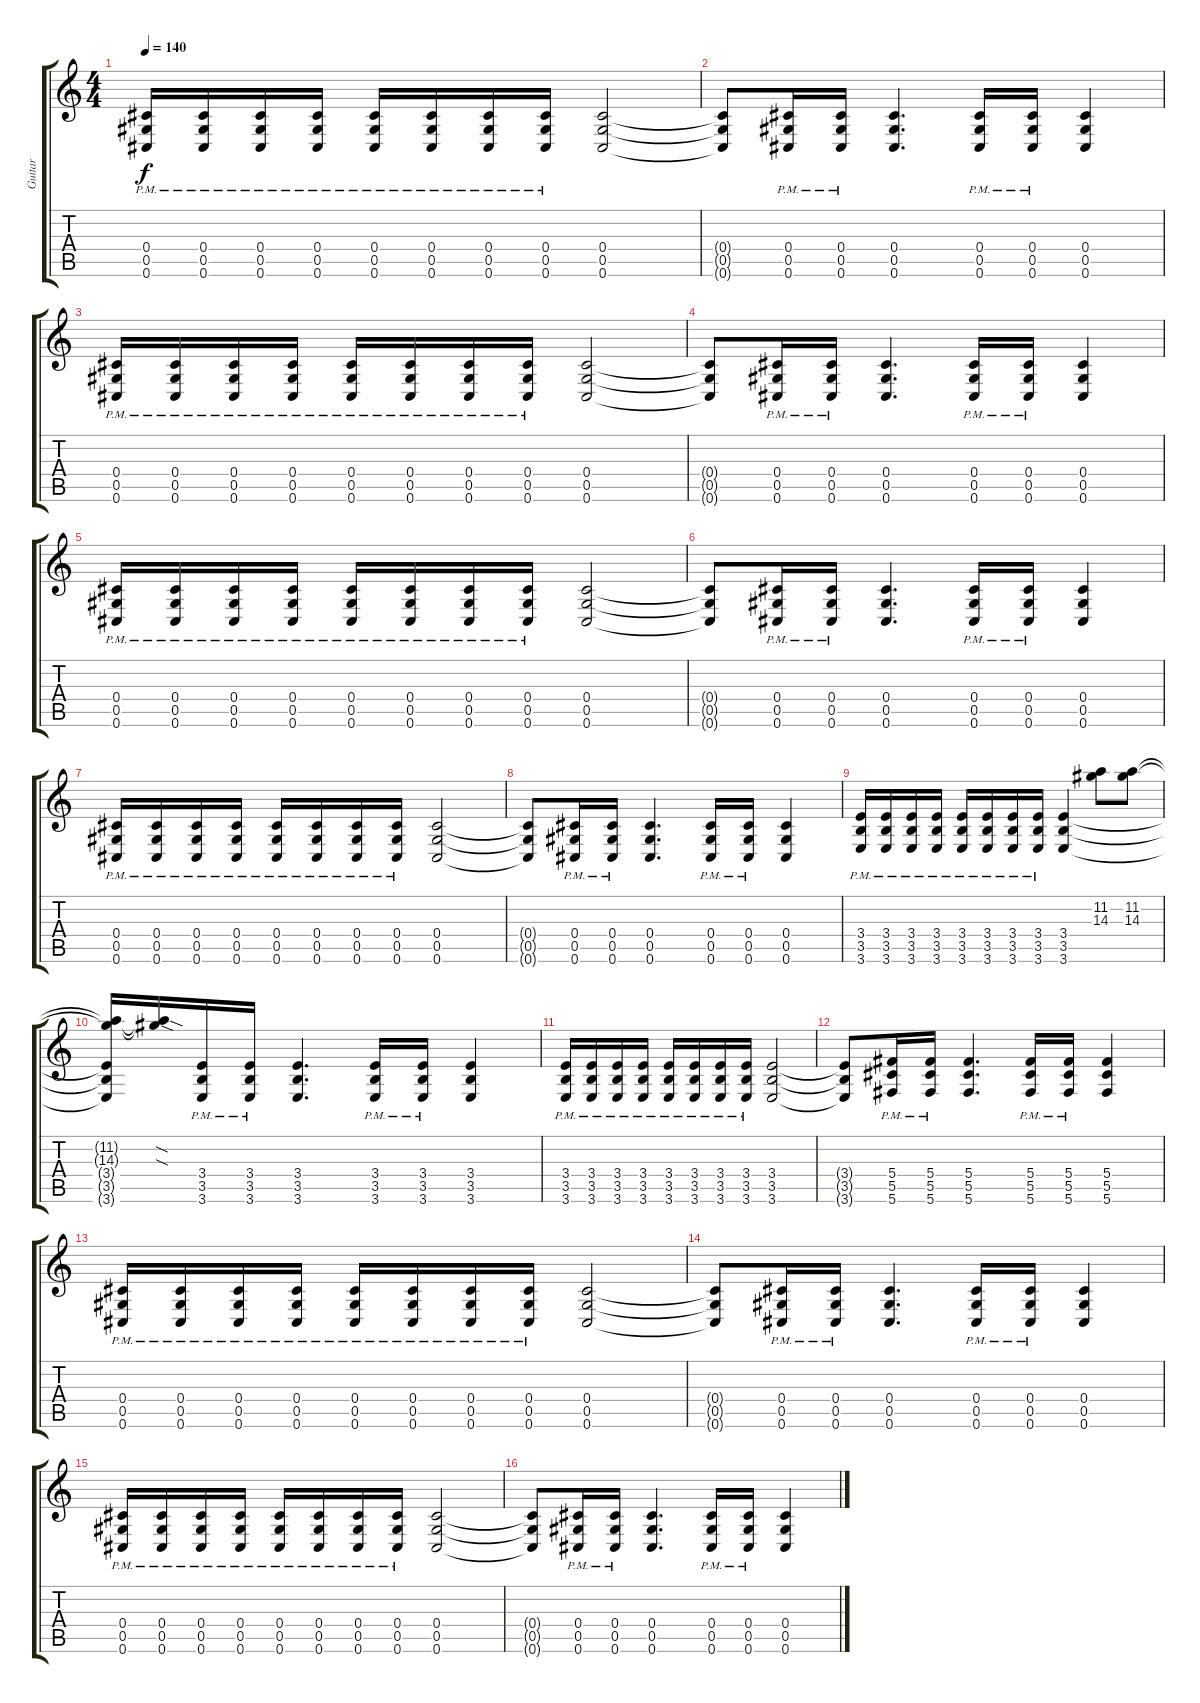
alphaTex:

\track ("Guitar" "Guitar") {instrument distortionguitar}
\staff {score tabs}
\tuning (Eb4 Bb3 Gb3 Db3 Ab2 Db2) {hide}
\ts (4 4)
\tempo 140
\clef g2
\ks c
(0.4{pm} 0.5{pm} 0.6{pm}).16{dy f} (0.4{pm} 0.5{pm} 0.6{pm}).16 (0.4{pm} 0.5{pm} 0.6{pm}).16 (0.4{pm} 0.5{pm} 0.6{pm}).16 (0.4{pm} 0.5{pm} 0.6{pm}).16 (0.4{pm} 0.5{pm} 0.6{pm}).16 (0.4{pm} 0.5{pm} 0.6{pm}).16 (0.4{pm} 0.5{pm} 0.6{pm}).16 (0.4 0.5 0.6).2 |
(0.4{t} 0.5{t} 0.6{t}).8 (0.4{pm} 0.5{pm} 0.6{pm}).16 (0.4{pm} 0.5{pm} 0.6{pm}).16 (0.4 0.5 0.6).4{d} (0.4{pm} 0.5{pm} 0.6{pm}).16 (0.4{pm} 0.5{pm} 0.6{pm}).16 (0.4 0.5 0.6).4 |
(0.4{pm} 0.5{pm} 0.6{pm}).16 (0.4{pm} 0.5{pm} 0.6{pm}).16 (0.4{pm} 0.5{pm} 0.6{pm}).16 (0.4{pm} 0.5{pm} 0.6{pm}).16 (0.4{pm} 0.5{pm} 0.6{pm}).16 (0.4{pm} 0.5{pm} 0.6{pm}).16 (0.4{pm} 0.5{pm} 0.6{pm}).16 (0.4{pm} 0.5{pm} 0.6{pm}).16 (0.4 0.5 0.6).2 |
(0.4{t} 0.5{t} 0.6{t}).8 (0.4{pm} 0.5{pm} 0.6{pm}).16 (0.4{pm} 0.5{pm} 0.6{pm}).16 (0.4 0.5 0.6).4{d} (0.4{pm} 0.5{pm} 0.6{pm}).16 (0.4{pm} 0.5{pm} 0.6{pm}).16 (0.4 0.5 0.6).4 |
(0.4{pm} 0.5{pm} 0.6{pm}).16 (0.4{pm} 0.5{pm} 0.6{pm}).16 (0.4{pm} 0.5{pm} 0.6{pm}).16 (0.4{pm} 0.5{pm} 0.6{pm}).16 (0.4{pm} 0.5{pm} 0.6{pm}).16 (0.4{pm} 0.5{pm} 0.6{pm}).16 (0.4{pm} 0.5{pm} 0.6{pm}).16 (0.4{pm} 0.5{pm} 0.6{pm}).16 (0.4 0.5 0.6).2 |
(0.4{t} 0.5{t} 0.6{t}).8 (0.4{pm} 0.5{pm} 0.6{pm}).16 (0.4{pm} 0.5{pm} 0.6{pm}).16 (0.4 0.5 0.6).4{d} (0.4{pm} 0.5{pm} 0.6{pm}).16 (0.4{pm} 0.5{pm} 0.6{pm}).16 (0.4 0.5 0.6).4 |
(0.4{pm} 0.5{pm} 0.6{pm}).16 (0.4{pm} 0.5{pm} 0.6{pm}).16 (0.4{pm} 0.5{pm} 0.6{pm}).16 (0.4{pm} 0.5{pm} 0.6{pm}).16 (0.4{pm} 0.5{pm} 0.6{pm}).16 (0.4{pm} 0.5{pm} 0.6{pm}).16 (0.4{pm} 0.5{pm} 0.6{pm}).16 (0.4{pm} 0.5{pm} 0.6{pm}).16 (0.4 0.5 0.6).2 |
(0.4{t} 0.5{t} 0.6{t}).8 (0.4{pm} 0.5{pm} 0.6{pm}).16 (0.4{pm} 0.5{pm} 0.6{pm}).16 (0.4 0.5 0.6).4{d} (0.4{pm} 0.5{pm} 0.6{pm}).16 (0.4{pm} 0.5{pm} 0.6{pm}).16 (0.4 0.5 0.6).4 |
(3.4{pm} 3.5 3.6{pm}).16 (3.4{pm} 3.5{pm} 3.6{pm}).16 (3.4{pm} 3.5{pm} 3.6{pm}).16 (3.4{pm} 3.5{pm} 3.6{pm}).16 (3.4{pm} 3.5{pm} 3.6{pm}).16 (3.4{pm} 3.5{pm} 3.6{pm}).16 (3.4{pm} 3.5{pm} 3.6{pm}).16 (3.4{pm} 3.5{pm} 3.6{pm}).16 (3.4 3.5 3.6).4 (11.2 14.3).8 (11.2 14.3).8 |
(11.2{t} 14.3{t} 3.4{t} 3.5{t} 3.6{t}).16 (11.2{sod t} 14.3{sod t}).16 (3.4{pm} 3.5{pm} 3.6{pm}).16 (3.4{pm} 3.5{pm} 3.6{pm}).16 (3.4 3.5 3.6).4{d} (3.4{pm} 3.5{pm} 3.6{pm}).16 (3.4{pm} 3.5{pm} 3.6{pm}).16 (3.4 3.5 3.6).4 |
(3.4{pm} 3.5{pm} 3.6{pm}).16 (3.4{pm} 3.5{pm} 3.6{pm}).16 (3.4{pm} 3.5{pm} 3.6{pm}).16 (3.4{pm} 3.5{pm} 3.6{pm}).16 (3.4{pm} 3.5{pm} 3.6{pm}).16 (3.4{pm} 3.5{pm} 3.6{pm}).16 (3.4{pm} 3.5{pm} 3.6{pm}).16 (3.4{pm} 3.5{pm} 3.6{pm}).16 (3.4 3.5 3.6).2 |
(3.4{t} 3.5{t} 3.6{t}).8 (5.4{pm} 5.5{pm} 5.6{pm}).16 (5.4{pm} 5.5{pm} 5.6{pm}).16 (5.4 5.5 5.6).4{d} (5.4{pm} 5.5{pm} 5.6{pm}).16 (5.4{pm} 5.5{pm} 5.6{pm}).16 (5.4 5.5 5.6).4 |
(0.4{pm} 0.5{pm} 0.6{pm}).16 (0.4{pm} 0.5{pm} 0.6{pm}).16 (0.4{pm} 0.5{pm} 0.6{pm}).16 (0.4{pm} 0.5{pm} 0.6{pm}).16 (0.4{pm} 0.5{pm} 0.6{pm}).16 (0.4{pm} 0.5{pm} 0.6{pm}).16 (0.4{pm} 0.5{pm} 0.6{pm}).16 (0.4{pm} 0.5{pm} 0.6{pm}).16 (0.4 0.5 0.6).2 |
(0.4{t} 0.5{t} 0.6{t}).8 (0.4{pm} 0.5{pm} 0.6{pm}).16 (0.4{pm} 0.5{pm} 0.6{pm}).16 (0.4 0.5 0.6).4{d} (0.4{pm} 0.5{pm} 0.6{pm}).16 (0.4{pm} 0.5{pm} 0.6{pm}).16 (0.4 0.5 0.6).4 |
(0.4{pm} 0.5{pm} 0.6{pm}).16 (0.4{pm} 0.5{pm} 0.6{pm}).16 (0.4{pm} 0.5{pm} 0.6{pm}).16 (0.4{pm} 0.5{pm} 0.6{pm}).16 (0.4{pm} 0.5{pm} 0.6{pm}).16 (0.4{pm} 0.5{pm} 0.6{pm}).16 (0.4{pm} 0.5{pm} 0.6{pm}).16 (0.4{pm} 0.5{pm} 0.6{pm}).16 (0.4 0.5 0.6).2 |
(0.4{t} 0.5{t} 0.6{t}).8 (0.4{pm} 0.5{pm} 0.6{pm}).16 (0.4{pm} 0.5{pm} 0.6{pm}).16 (0.4 0.5 0.6).4{d} (0.4{pm} 0.5{pm} 0.6{pm}).16 (0.4{pm} 0.5{pm} 0.6{pm}).16 (0.4 0.5 0.6).4
